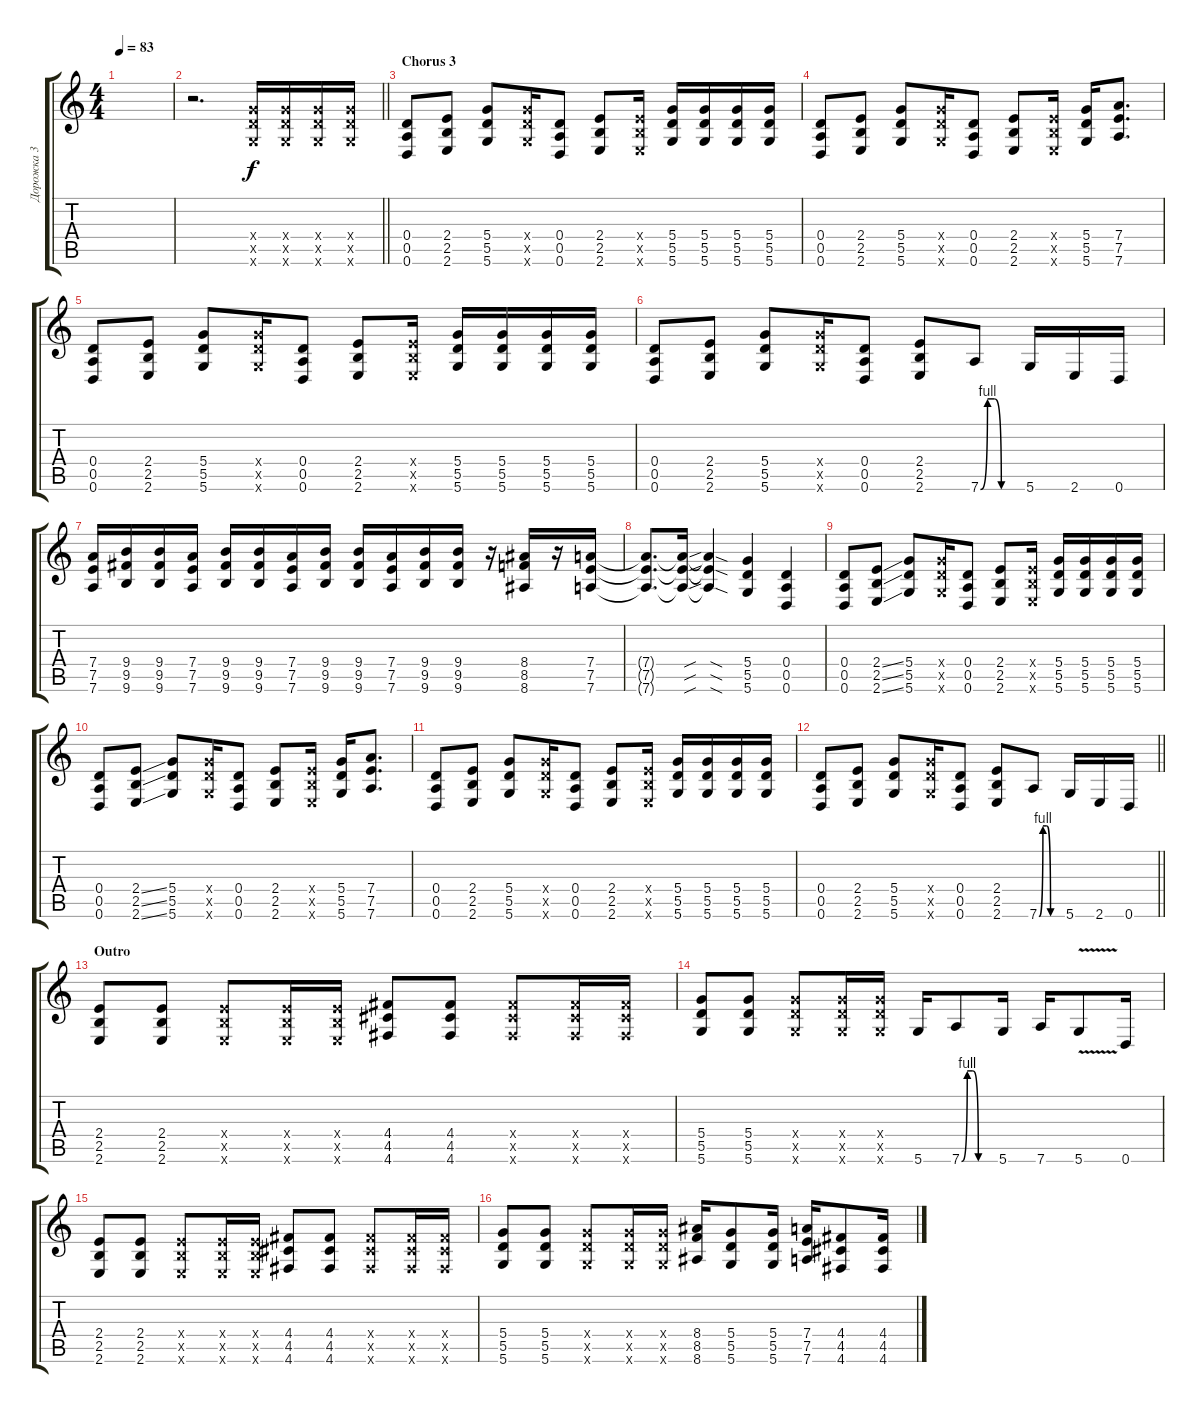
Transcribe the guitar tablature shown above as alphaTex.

\track ("Дорожка 3" "Дорожка 3") {instrument distortionguitar}
\staff {score tabs}
\tuning (E4 B3 G3 D3 A2 D2) {hide}
\ts (4 4)
\tempo 83
\clef g2
\ks c
|
\barLineRight lightlight
r.2{d} (5.4{x} 5.5{x} 5.6{x}).16 (5.4{x} 5.5{x} 5.6{x}).16 (5.4{x} 5.5{x} 5.6{x}).16 (5.4{x} 5.5{x} 5.6{x}).16 |
\section ("" "Chorus 3")
(0.4 0.5 0.6).8 (2.4 2.5 2.6).8 (5.4 5.5 5.6).8 (5.4{x} 5.5{x} 5.6{x}).16 (0.4 0.5 0.6).8 (2.4 2.5 2.6).8 (2.4{x} 2.5{x} 2.6{x}).16 (5.4 5.5 5.6).16 (5.4 5.5 5.6).16 (5.4 5.5 5.6).16 (5.4 5.5 5.6).16 |
(0.4 0.5 0.6).8 (2.4 2.5 2.6).8 (5.4 5.5 5.6).8 (5.4{x} 5.5{x} 5.6{x}).16 (0.4 0.5 0.6).8 (2.4 2.5 2.6).8 (2.4{x} 2.5{x} 2.6{x}).16 (5.4 5.5 5.6).16 (7.4 7.5 7.6).8{d} |
(0.4 0.5 0.6).8 (2.4 2.5 2.6).8 (5.4 5.5 5.6).8 (5.4{x} 5.5{x} 5.6{x}).16 (0.4 0.5 0.6).8 (2.4 2.5 2.6).8 (2.4{x} 2.5{x} 2.6{x}).16 (5.4 5.5 5.6).16 (5.4 5.5 5.6).16 (5.4 5.5 5.6).16 (5.4 5.5 5.6).16 |
(0.4 0.5 0.6).8 (2.4 2.5 2.6).8 (5.4 5.5 5.6).8 (5.4{x} 5.5{x} 5.6{x}).16 (0.4 0.5 0.6).8 (2.4 2.5 2.6).8 7.6{be (custom 0 0 10 4 20 4 30 0 60 0)}.8 5.6.16 2.6.16 0.6.16 |
(7.4 7.5 7.6).16 (9.4 9.5 9.6).16 (9.4 9.5 9.6).16 (7.4 7.5 7.6).16 (9.4 9.5 9.6).16 (9.4 9.5 9.6).16 (7.4 7.5 7.6).16 (9.4 9.5 9.6).16 (9.4 9.5 9.6).16 (7.4 7.5 7.6).16 (9.4 9.5 9.6).16 (9.4 9.5 9.6).16 r.16 (8.4 8.5 8.6).16 r.16 (7.4 7.5 7.6).16 |
(7.4{t} 7.5{t} 7.6{t}).8{d} (7.4{sou t} 7.5{sou t} 7.6{sou t}).16 (7.4{sod t} 7.5{sod t} 7.6{sod t}).4 (5.4 5.5 5.6).4 (0.4 0.5 0.6).4 |
(0.4 0.5 0.6).8 (2.4{ss} 2.5{ss} 2.6{ss}).8 (5.4 5.5 5.6).8 (5.4{x} 5.5{x} 5.6{x}).16 (0.4 0.5 0.6).8 (2.4 2.5 2.6).8 (2.4{x} 2.5{x} 2.6{x}).16 (5.4 5.5 5.6).16 (5.4 5.5 5.6).16 (5.4 5.5 5.6).16 (5.4 5.5 5.6).16 |
(0.4 0.5 0.6).8 (2.4{ss} 2.5{ss} 2.6{ss}).8 (5.4 5.5 5.6).8 (5.4{x} 5.5{x} 5.6{x}).16 (0.4 0.5 0.6).8 (2.4 2.5 2.6).8 (2.4{x} 2.5{x} 2.6{x}).16 (5.4 5.5 5.6).16 (7.4 7.5 7.6).8{d} |
(0.4 0.5 0.6).8 (2.4 2.5 2.6).8 (5.4 5.5 5.6).8 (5.4{x} 5.5{x} 5.6{x}).16 (0.4 0.5 0.6).8 (2.4 2.5 2.6).8 (2.4{x} 2.5{x} 2.6{x}).16 (5.4 5.5 5.6).16 (5.4 5.5 5.6).16 (5.4 5.5 5.6).16 (5.4 5.5 5.6).16 |
\barLineRight lightlight
(0.4 0.5 0.6).8 (2.4 2.5 2.6).8 (5.4 5.5 5.6).8 (5.4{x} 5.5{x} 5.6{x}).16 (0.4 0.5 0.6).8 (2.4 2.5 2.6).8 7.6{be (custom 0 0 10 4 20 4 30 0 60 0)}.8 5.6.16 2.6.16 0.6.16 |
\section ("" "Outro")
(2.4 2.5 2.6).8 (2.4 2.5 2.6).8 (2.4{x} 2.5{x} 2.6{x}).8 (2.4{x} 2.5{x} 2.6{x}).16 (2.4{x} 2.5{x} 2.6{x}).16 (4.4 4.5 4.6).8 (4.4 4.5 4.6).8 (4.4{x} 4.5{x} 4.6{x}).8 (4.4{x} 4.5{x} 4.6{x}).16 (4.4{x} 4.5{x} 4.6{x}).16 |
(5.4 5.5 5.6).8 (5.4 5.5 5.6).8 (5.4{x} 5.5{x} 5.6{x}).8 (5.4{x} 5.5{x} 5.6{x}).16 (5.4{x} 5.5{x} 5.6{x}).16 5.6.16 7.6{be (custom 0 0 10 4 20 4 30 0 60 0)}.8 5.6.16 7.6.16 5.6{v}.8 0.6.16 |
(2.4 2.5 2.6).8 (2.4 2.5 2.6).8 (2.4{x} 2.5{x} 2.6{x}).8 (2.4{x} 2.5{x} 2.6{x}).16 (2.4{x} 2.5{x} 2.6{x}).16 (4.4 4.5 4.6).8 (4.4 4.5 4.6).8 (4.4{x} 4.5{x} 4.6{x}).8 (4.4{x} 4.5{x} 4.6{x}).16 (4.4{x} 4.5{x} 4.6{x}).16 |
(5.4 5.5 5.6).8 (5.4 5.5 5.6).8 (5.4{x} 5.5{x} 5.6{x}).8 (5.4{x} 5.5{x} 5.6{x}).16 (5.4{x} 5.5{x} 5.6{x}).16 (8.4 8.5 8.6).16 (5.4 5.5 5.6).8 (5.4 5.5 5.6).16 (7.4 7.5 7.6).16 (4.4 4.5 4.6).8 (4.4 4.5 4.6).16
